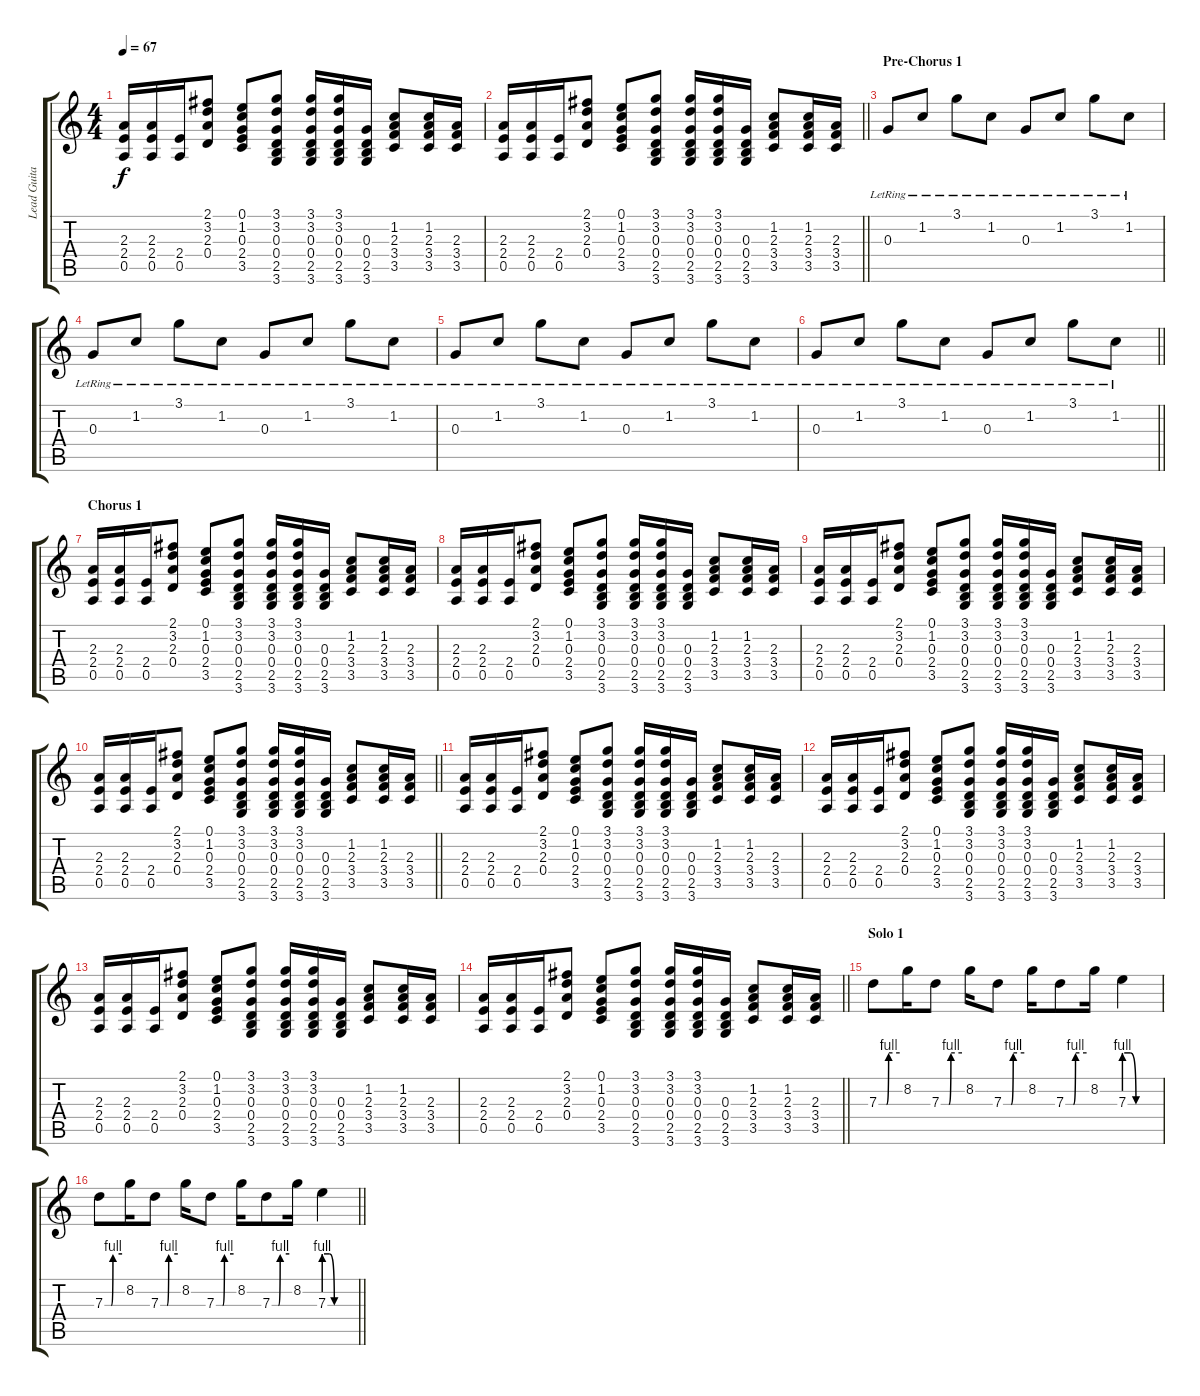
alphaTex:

\track ("Lead Guitar " "Lead Guita") {instrument distortionguitar}
\staff {score tabs}
\tuning (E4 B3 G3 D3 A2 E2) {hide}
\ts (4 4)
\tempo 67
\clef g2
\ks c
(2.3 2.4 0.5).16{dy f} (2.3 2.4 0.5).16 (2.4 0.5).16 (2.1 3.2 2.3 0.4).8 (0.1 1.2 0.3 2.4 3.5).8 (3.1 3.2 0.3 0.4 2.5 3.6).8 (3.1 3.2 0.3 0.4 2.5 3.6).16 (3.1 3.2 0.3 0.4 2.5 3.6).16 (0.3 0.4 2.5 3.6).16 (1.2 2.3 3.4 3.5).8 (1.2 2.3 3.4 3.5).16 (2.3 3.4 3.5).16 |
\barLineRight lightlight
(2.3 2.4 0.5).16 (2.3 2.4 0.5).16 (2.4 0.5).16 (2.1 3.2 2.3 0.4).8 (0.1 1.2 0.3 2.4 3.5).8 (3.1 3.2 0.3 0.4 2.5 3.6).8 (3.1 3.2 0.3 0.4 2.5 3.6).16 (3.1 3.2 0.3 0.4 2.5 3.6).16 (0.3 0.4 2.5 3.6).16 (1.2 2.3 3.4 3.5).8 (1.2 2.3 3.4 3.5).16 (2.3 3.4 3.5).16 |
\section ("" "Pre-Chorus 1")
0.3{lr}.8{volume 13} 1.2{lr}.8 3.1{lr}.8 1.2{lr}.8 0.3{lr}.8 1.2{lr}.8 3.1{lr}.8 1.2{lr}.8 |
0.3{lr}.8 1.2{lr}.8 3.1{lr}.8 1.2{lr}.8 0.3{lr}.8 1.2{lr}.8 3.1{lr}.8 1.2{lr}.8 |
0.3{lr}.8 1.2{lr}.8 3.1{lr}.8 1.2{lr}.8 0.3{lr}.8 1.2{lr}.8 3.1{lr}.8 1.2{lr}.8 |
\barLineRight lightlight
0.3{lr}.8 1.2{lr}.8 3.1{lr}.8 1.2{lr}.8 0.3{lr}.8 1.2{lr}.8 3.1{lr}.8 1.2{lr}.8 |
\section ("" "Chorus 1")
(2.3 2.4 0.5).16 (2.3 2.4 0.5).16 (2.4 0.5).16 (2.1 3.2 2.3 0.4).8 (0.1 1.2 0.3 2.4 3.5).8 (3.1 3.2 0.3 0.4 2.5 3.6).8 (3.1 3.2 0.3 0.4 2.5 3.6).16 (3.1 3.2 0.3 0.4 2.5 3.6).16 (0.3 0.4 2.5 3.6).16 (1.2 2.3 3.4 3.5).8 (1.2 2.3 3.4 3.5).16 (2.3 3.4 3.5).16 |
(2.3 2.4 0.5).16 (2.3 2.4 0.5).16 (2.4 0.5).16 (2.1 3.2 2.3 0.4).8 (0.1 1.2 0.3 2.4 3.5).8 (3.1 3.2 0.3 0.4 2.5 3.6).8 (3.1 3.2 0.3 0.4 2.5 3.6).16 (3.1 3.2 0.3 0.4 2.5 3.6).16 (0.3 0.4 2.5 3.6).16 (1.2 2.3 3.4 3.5).8 (1.2 2.3 3.4 3.5).16 (2.3 3.4 3.5).16 |
(2.3 2.4 0.5).16 (2.3 2.4 0.5).16 (2.4 0.5).16 (2.1 3.2 2.3 0.4).8 (0.1 1.2 0.3 2.4 3.5).8 (3.1 3.2 0.3 0.4 2.5 3.6).8 (3.1 3.2 0.3 0.4 2.5 3.6).16 (3.1 3.2 0.3 0.4 2.5 3.6).16 (0.3 0.4 2.5 3.6).16 (1.2 2.3 3.4 3.5).8 (1.2 2.3 3.4 3.5).16 (2.3 3.4 3.5).16 |
\barLineRight lightlight
(2.3 2.4 0.5).16 (2.3 2.4 0.5).16 (2.4 0.5).16 (2.1 3.2 2.3 0.4).8 (0.1 1.2 0.3 2.4 3.5).8 (3.1 3.2 0.3 0.4 2.5 3.6).8 (3.1 3.2 0.3 0.4 2.5 3.6).16 (3.1 3.2 0.3 0.4 2.5 3.6).16 (0.3 0.4 2.5 3.6).16 (1.2 2.3 3.4 3.5).8 (1.2 2.3 3.4 3.5).16 (2.3 3.4 3.5).16 |
(2.3 2.4 0.5).16 (2.3 2.4 0.5).16 (2.4 0.5).16 (2.1 3.2 2.3 0.4).8 (0.1 1.2 0.3 2.4 3.5).8 (3.1 3.2 0.3 0.4 2.5 3.6).8 (3.1 3.2 0.3 0.4 2.5 3.6).16 (3.1 3.2 0.3 0.4 2.5 3.6).16 (0.3 0.4 2.5 3.6).16 (1.2 2.3 3.4 3.5).8 (1.2 2.3 3.4 3.5).16 (2.3 3.4 3.5).16 |
(2.3 2.4 0.5).16 (2.3 2.4 0.5).16 (2.4 0.5).16 (2.1 3.2 2.3 0.4).8 (0.1 1.2 0.3 2.4 3.5).8 (3.1 3.2 0.3 0.4 2.5 3.6).8 (3.1 3.2 0.3 0.4 2.5 3.6).16 (3.1 3.2 0.3 0.4 2.5 3.6).16 (0.3 0.4 2.5 3.6).16 (1.2 2.3 3.4 3.5).8 (1.2 2.3 3.4 3.5).16 (2.3 3.4 3.5).16 |
(2.3 2.4 0.5).16 (2.3 2.4 0.5).16 (2.4 0.5).16 (2.1 3.2 2.3 0.4).8 (0.1 1.2 0.3 2.4 3.5).8 (3.1 3.2 0.3 0.4 2.5 3.6).8 (3.1 3.2 0.3 0.4 2.5 3.6).16 (3.1 3.2 0.3 0.4 2.5 3.6).16 (0.3 0.4 2.5 3.6).16 (1.2 2.3 3.4 3.5).8 (1.2 2.3 3.4 3.5).16 (2.3 3.4 3.5).16 |
\barLineRight lightlight
(2.3 2.4 0.5).16 (2.3 2.4 0.5).16 (2.4 0.5).16 (2.1 3.2 2.3 0.4).8 (0.1 1.2 0.3 2.4 3.5).8 (3.1 3.2 0.3 0.4 2.5 3.6).8 (3.1 3.2 0.3 0.4 2.5 3.6).16 (3.1 3.2 0.3 0.4 2.5 3.6).16 (0.3 0.4 2.5 3.6).16 (1.2 2.3 3.4 3.5).8 (1.2 2.3 3.4 3.5).16 (2.3 3.4 3.5).16 |
\section ("" "Solo 1")
7.3{be (custom 0 0 15 0 22 0 28 4 60 4)}.8{volume 14} 8.2.16 7.3{be (custom 0 0 15 0 22 0 28 4 60 4)}.8 8.2.16 7.3{be (custom 0 0 15 0 22 0 28 4 60 4)}.8 8.2.16 7.3{be (custom 0 0 15 0 22 0 28 4 60 4)}.8 8.2.16 7.3{be (custom 0 4 10 4 20 0 30 0 60 0)}.4 |
\barLineRight lightlight
7.3{be (custom 0 0 15 0 22 0 28 4 60 4)}.8 8.2.16 7.3{be (custom 0 0 15 0 22 0 28 4 60 4)}.8 8.2.16 7.3{be (custom 0 0 15 0 22 0 28 4 60 4)}.8 8.2.16 7.3{be (custom 0 0 15 0 22 0 28 4 60 4)}.8 8.2.16 7.3{be (custom 0 4 10 4 20 0 30 0 60 0)}.4
